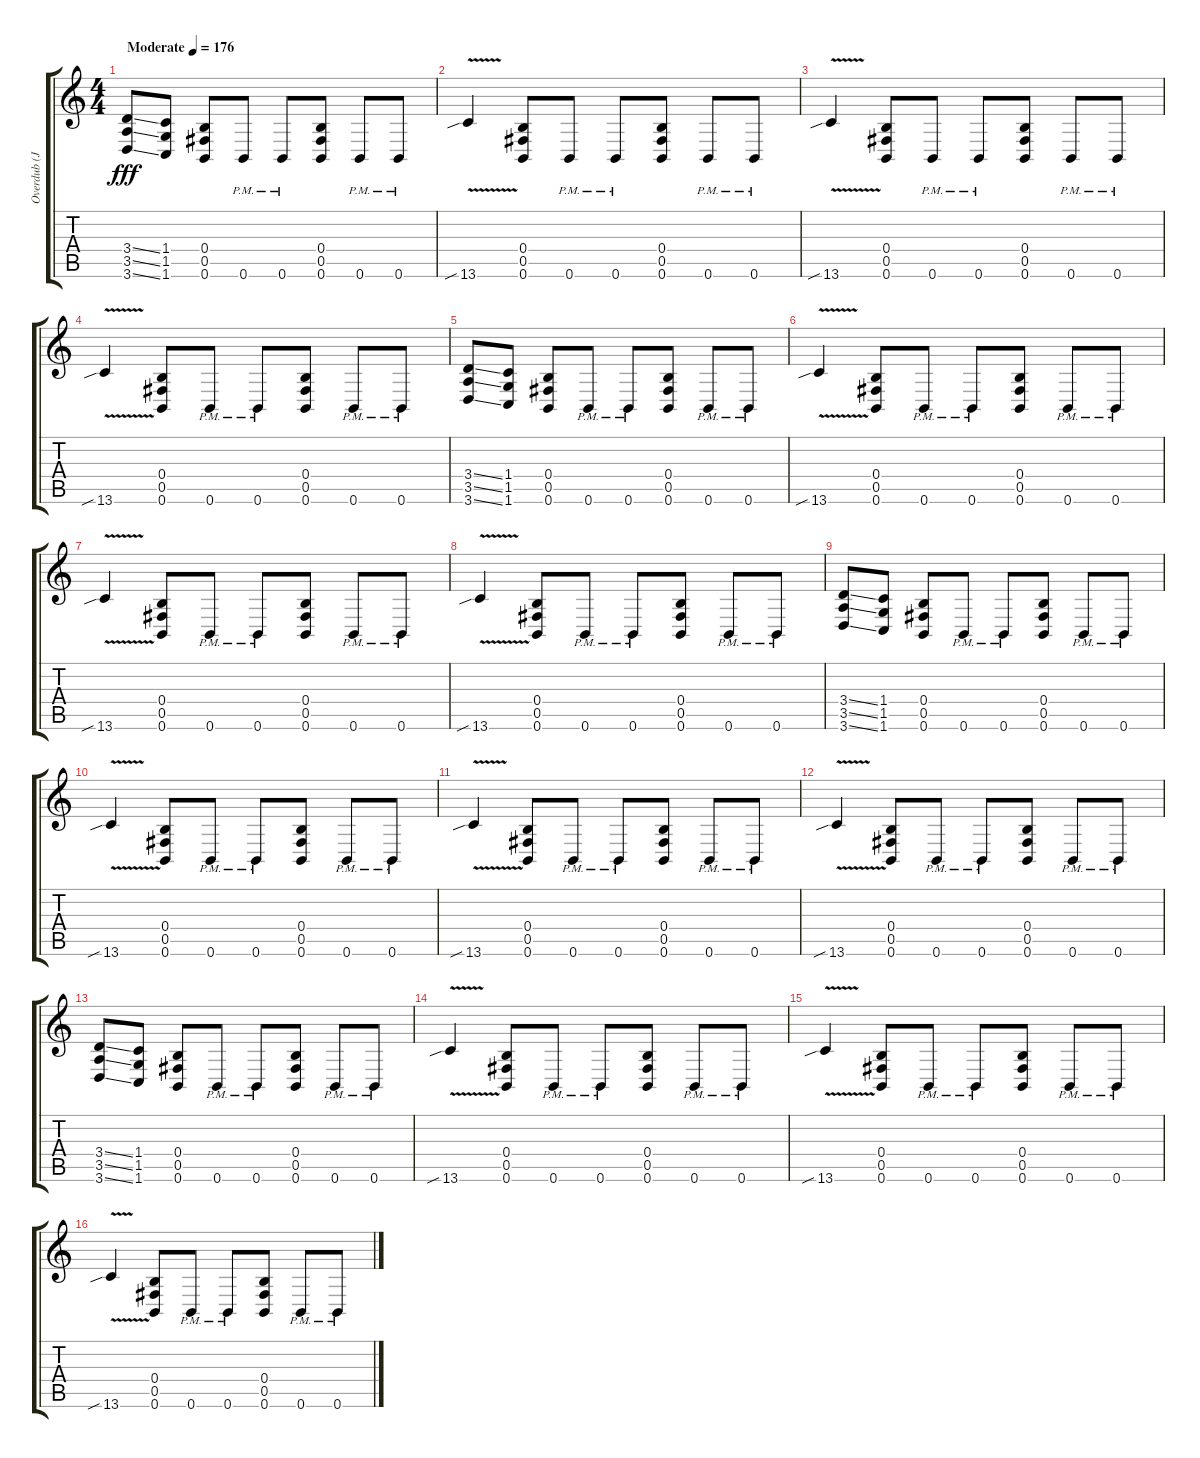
\track ("Overdub (James)" "Overdub (J") {instrument overdrivenguitar}
\staff {score tabs}
\tuning (Db4 Ab3 E3 B2 Gb2 B1) {hide}
\ts (4 4)
\tempo (176 "Moderate")
\clef g2
\ks c
(3.4{ss} 3.5{ss} 3.6{ss}).8{dy fff instrument overdrivenguitar} (1.4 1.5 1.6).8 (0.4 0.5 0.6).8 0.6{pm}.8 0.6{pm}.8 (0.4 0.5 0.6).8 0.6{pm}.8 0.6{pm}.8 |
13.6{v sib}.4 (0.4 0.5 0.6).8 0.6{pm}.8 0.6{pm}.8 (0.4 0.5 0.6).8 0.6{pm}.8 0.6{pm}.8 |
13.6{v sib}.4 (0.4 0.5 0.6).8 0.6{pm}.8 0.6{pm}.8 (0.4 0.5 0.6).8 0.6{pm}.8 0.6{pm}.8 |
13.6{v sib}.4 (0.4 0.5 0.6).8 0.6{pm}.8 0.6{pm}.8 (0.4 0.5 0.6).8 0.6{pm}.8 0.6{pm}.8 |
(3.4{ss} 3.5{ss} 3.6{ss}).8 (1.4 1.5 1.6).8 (0.4 0.5 0.6).8 0.6{pm}.8 0.6{pm}.8 (0.4 0.5 0.6).8 0.6{pm}.8 0.6{pm}.8 |
13.6{v sib}.4 (0.4 0.5 0.6).8 0.6{pm}.8 0.6{pm}.8 (0.4 0.5 0.6).8 0.6{pm}.8 0.6{pm}.8 |
13.6{v sib}.4 (0.4 0.5 0.6).8 0.6{pm}.8 0.6{pm}.8 (0.4 0.5 0.6).8 0.6{pm}.8 0.6{pm}.8 |
13.6{v sib}.4 (0.4 0.5 0.6).8 0.6{pm}.8 0.6{pm}.8 (0.4 0.5 0.6).8 0.6{pm}.8 0.6{pm}.8 |
(3.4{ss} 3.5{ss} 3.6{ss}).8 (1.4 1.5 1.6).8 (0.4 0.5 0.6).8 0.6{pm}.8 0.6{pm}.8 (0.4 0.5 0.6).8 0.6{pm}.8 0.6{pm}.8 |
13.6{v sib}.4 (0.4 0.5 0.6).8 0.6{pm}.8 0.6{pm}.8 (0.4 0.5 0.6).8 0.6{pm}.8 0.6{pm}.8 |
13.6{v sib}.4 (0.4 0.5 0.6).8 0.6{pm}.8 0.6{pm}.8 (0.4 0.5 0.6).8 0.6{pm}.8 0.6{pm}.8 |
13.6{v sib}.4 (0.4 0.5 0.6).8 0.6{pm}.8 0.6{pm}.8 (0.4 0.5 0.6).8 0.6{pm}.8 0.6{pm}.8 |
(3.4{ss} 3.5{ss} 3.6{ss}).8 (1.4 1.5 1.6).8 (0.4 0.5 0.6).8 0.6{pm}.8 0.6{pm}.8 (0.4 0.5 0.6).8 0.6{pm}.8 0.6{pm}.8 |
13.6{v sib}.4 (0.4 0.5 0.6).8 0.6{pm}.8 0.6{pm}.8 (0.4 0.5 0.6).8 0.6{pm}.8 0.6{pm}.8 |
13.6{v sib}.4 (0.4 0.5 0.6).8 0.6{pm}.8 0.6{pm}.8 (0.4 0.5 0.6).8 0.6{pm}.8 0.6{pm}.8 |
13.6{v sib}.4 (0.4 0.5 0.6).8 0.6{pm}.8 0.6{pm}.8 (0.4 0.5 0.6).8 0.6{pm}.8 0.6{pm}.8
